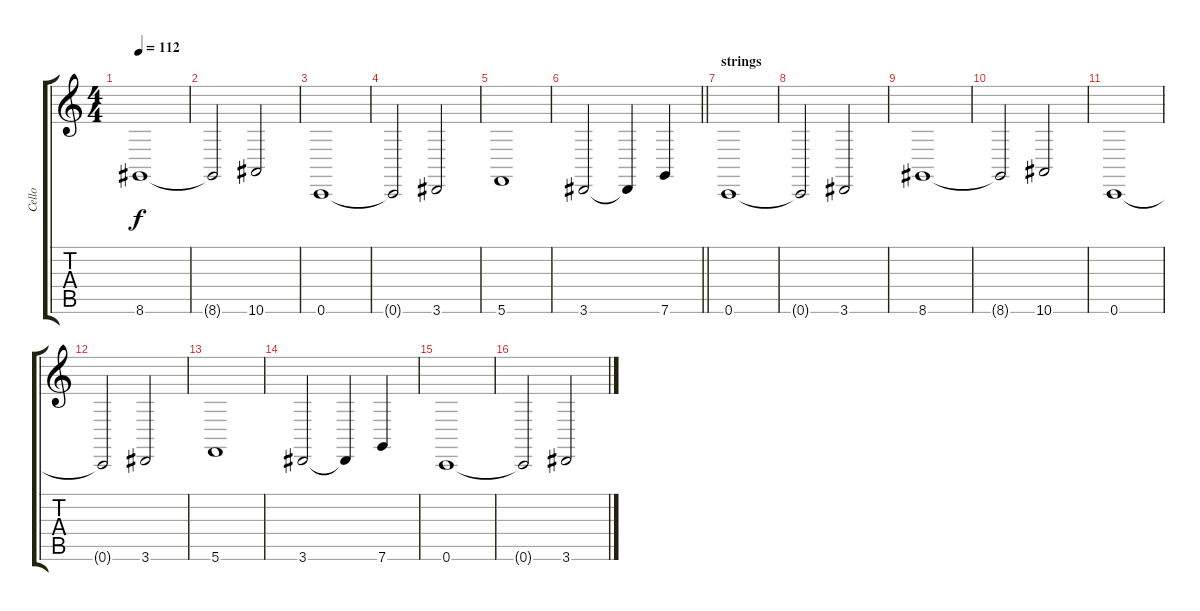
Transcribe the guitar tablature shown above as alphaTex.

\track ("Cello" "Cello") {instrument cello}
\staff {score tabs}
\tuning (D4 A3 F3 C3 G2 C2) {hide}
\ts (4 4)
\tempo 112
\clef g2
\ks c
8.6.1{dy f} |
8.6{t}.2 10.6.2 |
0.6.1 |
0.6{t}.2 3.6.2 |
5.6.1 |
\barLineRight lightlight
3.6.2 3.6{t}.4 7.6.4 |
\section ("" "strings")
0.6.1 |
0.6{t}.2 3.6.2 |
8.6.1 |
8.6{t}.2 10.6.2 |
0.6.1 |
0.6{t}.2 3.6.2 |
5.6.1 |
3.6.2 3.6{t}.4 7.6.4 |
0.6.1 |
0.6{t}.2 3.6.2
